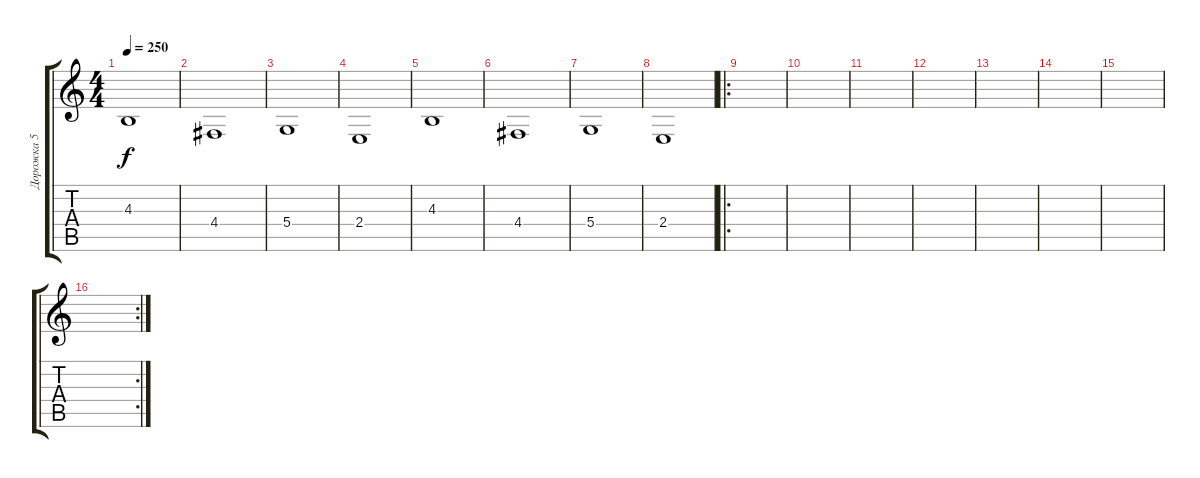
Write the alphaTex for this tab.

\track ("Дорожка 5" "Дорожка 5") {instrument electricpiano2}
\staff {score tabs}
\tuning (E4 B3 G3 D3 A2 E2) {hide}
\ts (4 4)
\tempo 250
\clef g2
\ks c
4.3.1{dy f} |
4.4.1 |
5.4.1 |
2.4.1 |
4.3.1 |
4.4.1 |
5.4.1 |
2.4.1 |
\ro
|
|
|
|
|
|
|
\rc 2
